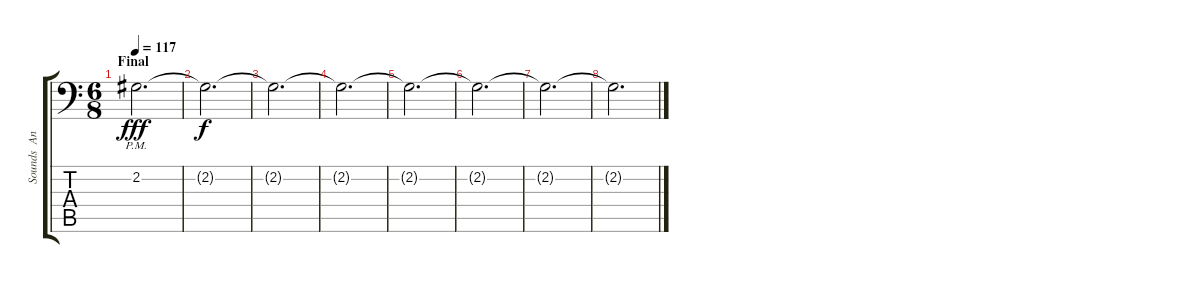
\track ("Sounds  And Vokal" "Sounds  An") {instrument lead1square}
\staff {score tabs}
\tuning (B3 Gb3 D3 A2 E2 A1) {hide}
\ts (6 8)
\section ("" "Final ")
\tempo 117
\clef f4
\ks c
2.2{pm}.2{d dy fff volume 0} |
2.2{t}.2{d dy f} |
2.2{t}.2{d} |
2.2{t}.2{d} |
2.2{t}.2{d} |
2.2{t}.2{d} |
2.2{t}.2{d} |
2.2{t}.2{d}
